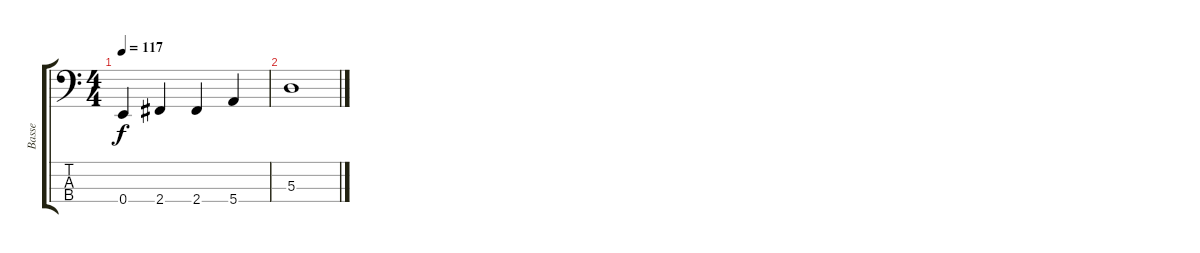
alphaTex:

\track ("Basse" "Basse") {instrument electricbasspick}
\staff {score tabs}
\tuning (G2 D2 A1 E1) {hide}
\ts (4 4)
\tempo 117
\clef f4
\ks c
0.4.4{dy f} 2.4.4 2.4.4 5.4.4 |
5.3.1
